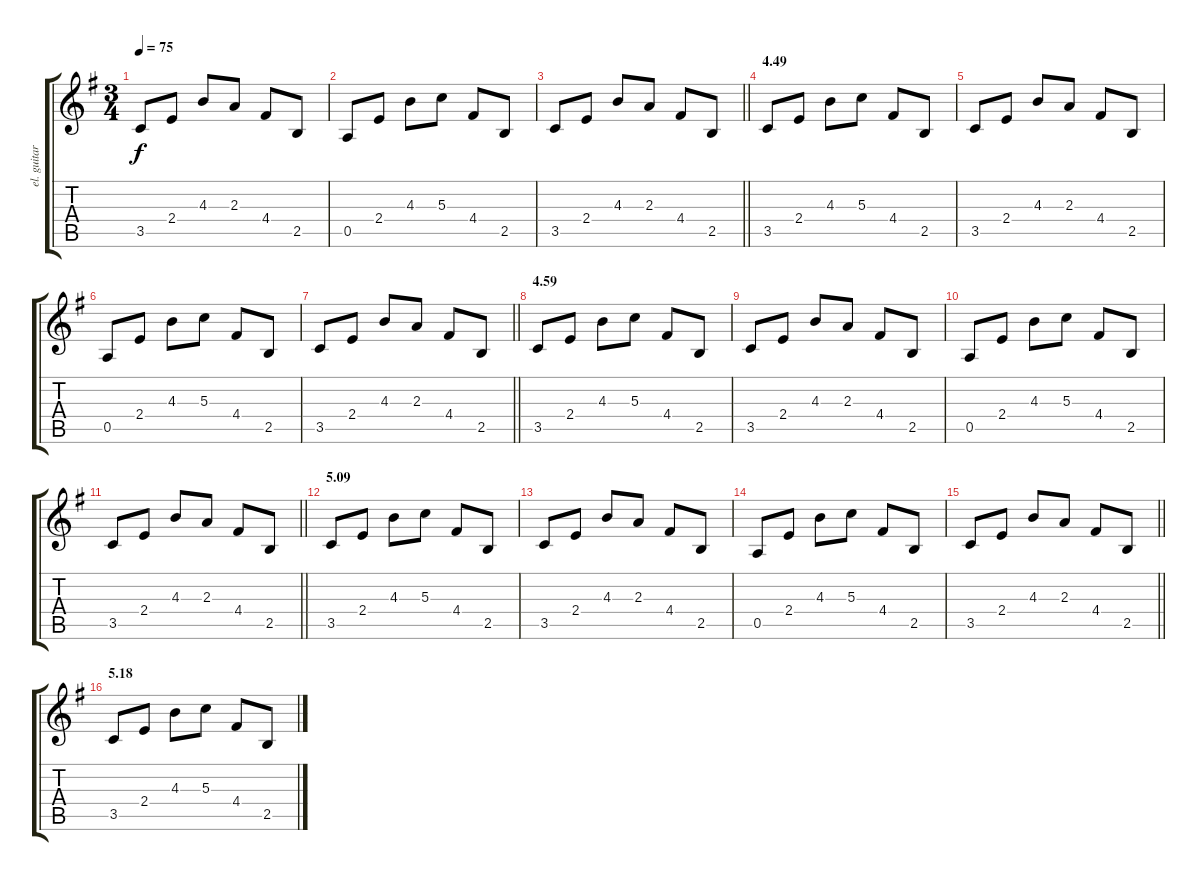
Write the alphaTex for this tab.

\track ("el. guitar 3" "el. guitar") {instrument distortionguitar}
\staff {score tabs}
\tuning (E4 B3 G3 D3 A2 E2) {hide}
\ts (3 4)
\tempo 75
\clef g2
\ks g
3.5.8{dy f} 2.4.8 4.3.8 2.3.8 4.4.8 2.5.8 |
0.5.8 2.4.8 4.3.8 5.3.8 4.4.8 2.5.8 |
\barLineRight lightlight
3.5.8 2.4.8 4.3.8 2.3.8 4.4.8 2.5.8 |
\section ("" "4.49")
3.5.8 2.4.8 4.3.8 5.3.8 4.4.8 2.5.8 |
3.5.8 2.4.8 4.3.8 2.3.8 4.4.8 2.5.8 |
0.5.8 2.4.8 4.3.8 5.3.8 4.4.8 2.5.8 |
\barLineRight lightlight
3.5.8 2.4.8 4.3.8 2.3.8 4.4.8 2.5.8 |
\section ("" "4.59")
3.5.8 2.4.8 4.3.8 5.3.8 4.4.8 2.5.8 |
3.5.8 2.4.8 4.3.8 2.3.8 4.4.8 2.5.8 |
0.5.8 2.4.8 4.3.8 5.3.8 4.4.8 2.5.8 |
\barLineRight lightlight
3.5.8 2.4.8 4.3.8 2.3.8 4.4.8 2.5.8 |
\section ("" "5.09")
3.5.8 2.4.8 4.3.8 5.3.8 4.4.8 2.5.8 |
3.5.8 2.4.8 4.3.8 2.3.8 4.4.8 2.5.8 |
0.5.8 2.4.8 4.3.8 5.3.8 4.4.8 2.5.8 |
\barLineRight lightlight
3.5.8 2.4.8 4.3.8 2.3.8 4.4.8 2.5.8 |
\section ("" "5.18")
3.5.8 2.4.8 4.3.8 5.3.8 4.4.8 2.5.8
